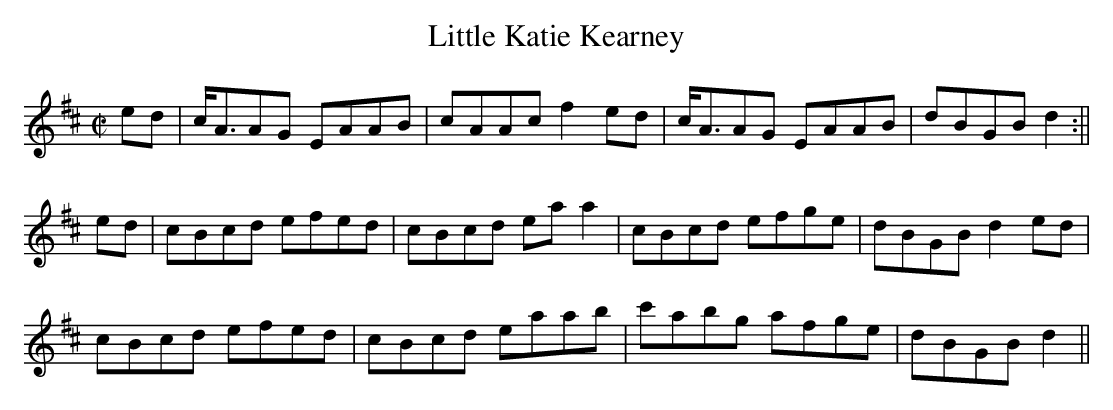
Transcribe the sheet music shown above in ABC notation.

X:1
T:Little Katie Kearney
M:C|
L:1/8
K:Amix
ed|c<AAG EAAB|cAAc f2 ed|c<AAG EAAB|dBGB d2:||
ed|cBcd efed|cBcd ea a2|cBcd efge|dBGB d2 ed|
cBcd efed|cBcd eaab|c'abg afge|dBGB d2||
